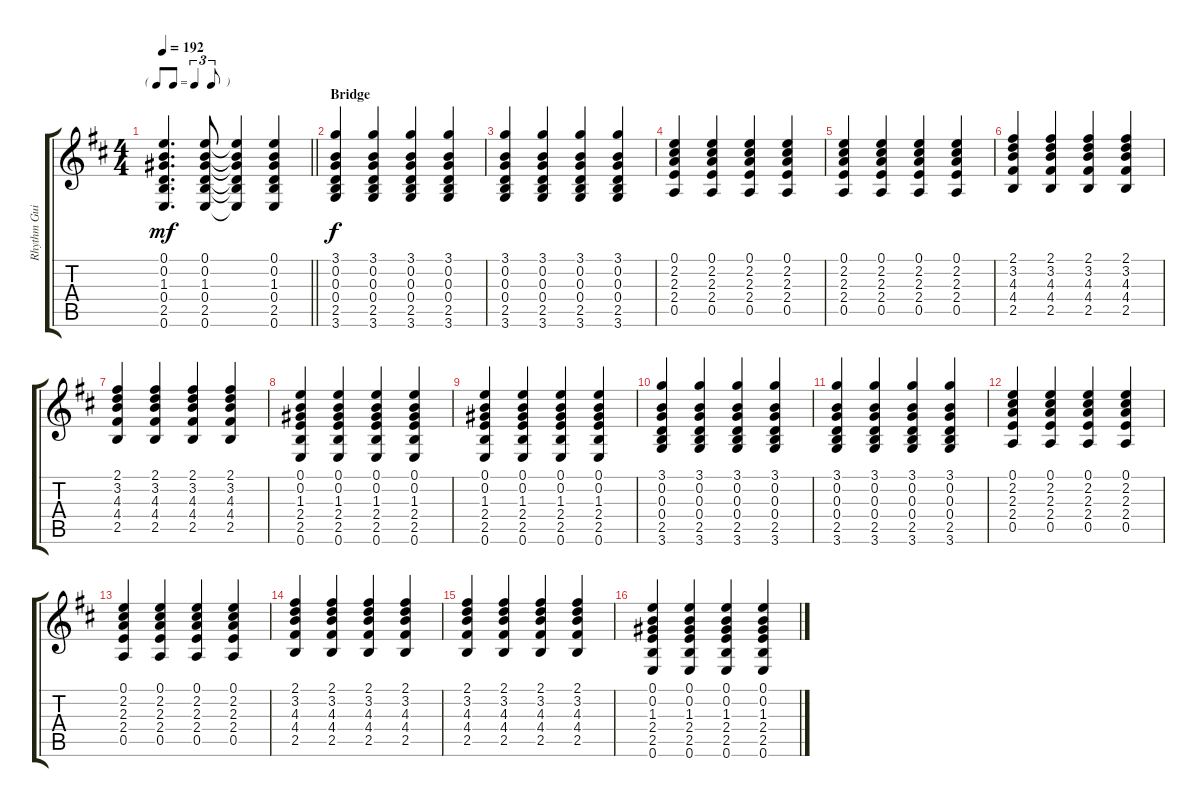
\track ("Rhythm Guitar" "Rhythm Gui") {instrument electricguitarclean}
\staff {score tabs}
\tuning (E4 B3 G3 D3 A2 E2) {hide}
\ts (4 4)
\tf triplet8th
\tempo 192
\clef g2
\barLineRight lightlight
\ks bminor
(0.1 0.2 1.3 0.4 2.5 0.6).4{d dy mf} (0.1 0.2 1.3 0.4 2.5 0.6).8 (0.1{t} 0.2{t} 1.3{t} 0.4{t} 2.5{t} 0.6{t}).4 (0.1 0.2 1.3 0.4 2.5 0.6).4 |
\section ("" "Bridge")
(3.1 0.2 0.3 0.4 2.5 3.6).4{dy f} (3.1 0.2 0.3 0.4 2.5 3.6).4 (3.1 0.2 0.3 0.4 2.5 3.6).4 (3.1 0.2 0.3 0.4 2.5 3.6).4 |
(3.1 0.2 0.3 0.4 2.5 3.6).4 (3.1 0.2 0.3 0.4 2.5 3.6).4 (3.1 0.2 0.3 0.4 2.5 3.6).4 (3.1 0.2 0.3 0.4 2.5 3.6).4 |
(0.1 2.2 2.3 2.4 0.5).4 (0.1 2.2 2.3 2.4 0.5).4 (0.1 2.2 2.3 2.4 0.5).4 (0.1 2.2 2.3 2.4 0.5).4 |
(0.1 2.2 2.3 2.4 0.5).4 (0.1 2.2 2.3 2.4 0.5).4 (0.1 2.2 2.3 2.4 0.5).4 (0.1 2.2 2.3 2.4 0.5).4 |
(2.1 3.2 4.3 4.4 2.5).4 (2.1 3.2 4.3 4.4 2.5).4 (2.1 3.2 4.3 4.4 2.5).4 (2.1 3.2 4.3 4.4 2.5).4 |
(2.1 3.2 4.3 4.4 2.5).4 (2.1 3.2 4.3 4.4 2.5).4 (2.1 3.2 4.3 4.4 2.5).4 (2.1 3.2 4.3 4.4 2.5).4 |
(0.1 0.2 1.3 2.4 2.5 0.6).4 (0.1 0.2 1.3 2.4 2.5 0.6).4 (0.1 0.2 1.3 2.4 2.5 0.6).4 (0.1 0.2 1.3 2.4 2.5 0.6).4 |
(0.1 0.2 1.3 2.4 2.5 0.6).4 (0.1 0.2 1.3 2.4 2.5 0.6).4 (0.1 0.2 1.3 2.4 2.5 0.6).4 (0.1 0.2 1.3 2.4 2.5 0.6).4 |
(3.1 0.2 0.3 0.4 2.5 3.6).4 (3.1 0.2 0.3 0.4 2.5 3.6).4 (3.1 0.2 0.3 0.4 2.5 3.6).4 (3.1 0.2 0.3 0.4 2.5 3.6).4 |
(3.1 0.2 0.3 0.4 2.5 3.6).4 (3.1 0.2 0.3 0.4 2.5 3.6).4 (3.1 0.2 0.3 0.4 2.5 3.6).4 (3.1 0.2 0.3 0.4 2.5 3.6).4 |
(0.1 2.2 2.3 2.4 0.5).4 (0.1 2.2 2.3 2.4 0.5).4 (0.1 2.2 2.3 2.4 0.5).4 (0.1 2.2 2.3 2.4 0.5).4 |
(0.1 2.2 2.3 2.4 0.5).4 (0.1 2.2 2.3 2.4 0.5).4 (0.1 2.2 2.3 2.4 0.5).4 (0.1 2.2 2.3 2.4 0.5).4 |
(2.1 3.2 4.3 4.4 2.5).4 (2.1 3.2 4.3 4.4 2.5).4 (2.1 3.2 4.3 4.4 2.5).4 (2.1 3.2 4.3 4.4 2.5).4 |
(2.1 3.2 4.3 4.4 2.5).4 (2.1 3.2 4.3 4.4 2.5).4 (2.1 3.2 4.3 4.4 2.5).4 (2.1 3.2 4.3 4.4 2.5).4 |
(0.1 0.2 1.3 2.4 2.5 0.6).4 (0.1 0.2 1.3 2.4 2.5 0.6).4 (0.1 0.2 1.3 2.4 2.5 0.6).4 (0.1 0.2 1.3 2.4 2.5 0.6).4
